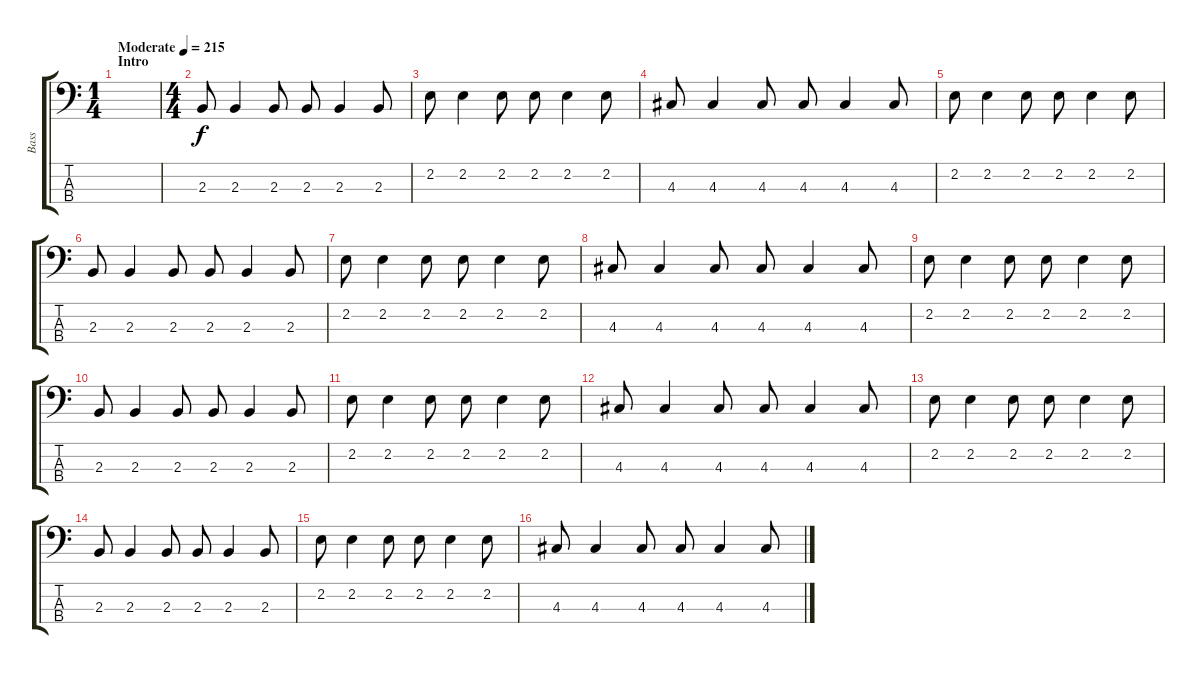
\track ("Bass" "Bass") {instrument electricbasspick}
\staff {score tabs}
\tuning (G2 D2 A1 E1) {hide}
\ts (1 4)
\section ("" "Intro")
\tempo (215 "Moderate")
\clef f4
\ks c
|
\ts (4 4)
2.3.8 2.3.4 2.3.8 2.3.8 2.3.4 2.3.8 |
2.2.8 2.2.4 2.2.8 2.2.8 2.2.4 2.2.8 |
4.3.8 4.3.4 4.3.8 4.3.8 4.3.4 4.3.8 |
2.2.8 2.2.4 2.2.8 2.2.8 2.2.4 2.2.8 |
2.3.8 2.3.4 2.3.8 2.3.8 2.3.4 2.3.8 |
2.2.8 2.2.4 2.2.8 2.2.8 2.2.4 2.2.8 |
4.3.8 4.3.4 4.3.8 4.3.8 4.3.4 4.3.8 |
2.2.8 2.2.4 2.2.8 2.2.8 2.2.4 2.2.8 |
2.3.8 2.3.4 2.3.8 2.3.8 2.3.4 2.3.8 |
2.2.8 2.2.4 2.2.8 2.2.8 2.2.4 2.2.8 |
4.3.8 4.3.4 4.3.8 4.3.8 4.3.4 4.3.8 |
2.2.8 2.2.4 2.2.8 2.2.8 2.2.4 2.2.8 |
2.3.8 2.3.4 2.3.8 2.3.8 2.3.4 2.3.8 |
2.2.8 2.2.4 2.2.8 2.2.8 2.2.4 2.2.8 |
4.3.8 4.3.4 4.3.8 4.3.8 4.3.4 4.3.8
